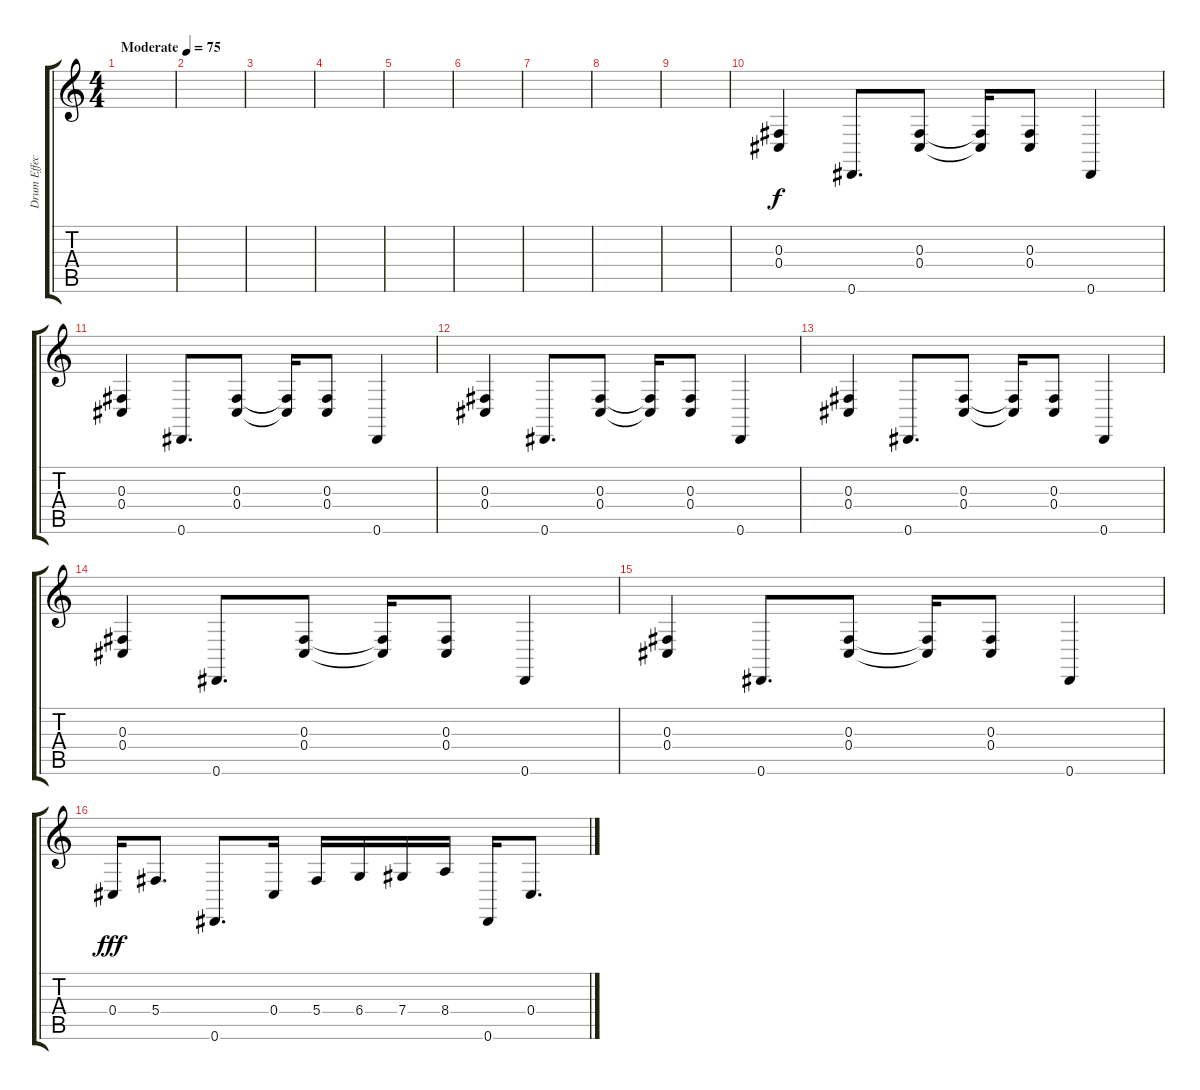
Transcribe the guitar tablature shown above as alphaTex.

\track ("Drum Effect" "Drum Effec") {instrument synthdrum}
\staff {score tabs}
\tuning (Eb4 Bb3 Gb3 Db3 Ab2 Eb2) {hide}
\ts (4 4)
\tempo (75 "Moderate")
\clef g2
\ks c
|
|
|
|
|
|
|
|
|
(0.3 0.4).4 0.6.8{d} (0.3 0.4).8 (0.3{t} 0.4{t}).16 (0.3 0.4).8 0.6.4 |
(0.3 0.4).4 0.6.8{d} (0.3 0.4).8 (0.3{t} 0.4{t}).16 (0.3 0.4).8 0.6.4 |
(0.3 0.4).4 0.6.8{d} (0.3 0.4).8 (0.3{t} 0.4{t}).16 (0.3 0.4).8 0.6.4 |
(0.3 0.4).4 0.6.8{d} (0.3 0.4).8 (0.3{t} 0.4{t}).16 (0.3 0.4).8 0.6.4 |
(0.3 0.4).4 0.6.8{d} (0.3 0.4).8 (0.3{t} 0.4{t}).16 (0.3 0.4).8 0.6.4 |
(0.3 0.4).4 0.6.8{d} (0.3 0.4).8 (0.3{t} 0.4{t}).16 (0.3 0.4).8 0.6.4 |
0.4.16{dy fff} 5.4.8{d} 0.6.8{d} 0.4.16 5.4.16 6.4.16 7.4.16 8.4.16 0.6.16 0.4.8{d}
